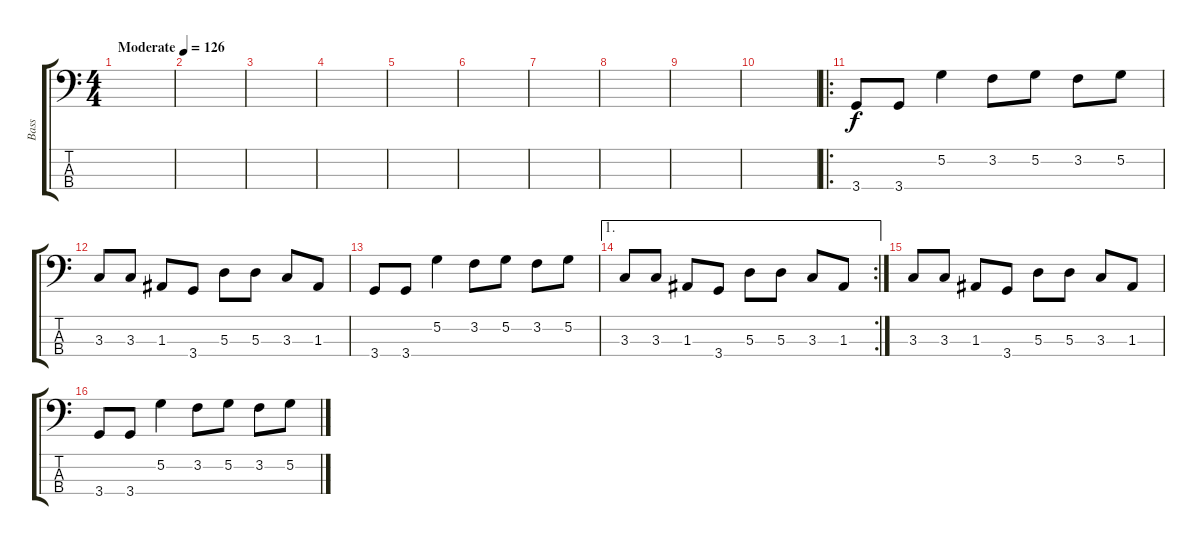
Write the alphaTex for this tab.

\track ("Bass" "Bass") {instrument electricbassfinger}
\staff {score tabs}
\tuning (G2 D2 A1 E1) {hide}
\ts (4 4)
\tempo (126 "Moderate")
\clef f4
\ks c
|
|
|
|
|
|
|
|
|
|
\ro
3.4.8 3.4.8 5.2.4 3.2.8 5.2.8 3.2.8 5.2.8 |
3.3.8 3.3.8 1.3.8 3.4.8 5.3.8 5.3.8 3.3.8 1.3.8 |
3.4.8 3.4.8 5.2.4 3.2.8 5.2.8 3.2.8 5.2.8 |
\ae 1
\rc 2
3.3.8 3.3.8 1.3.8 3.4.8 5.3.8 5.3.8 3.3.8 1.3.8 |
3.3.8 3.3.8 1.3.8 3.4.8 5.3.8 5.3.8 3.3.8 1.3.8 |
3.4.8 3.4.8 5.2.4 3.2.8 5.2.8 3.2.8 5.2.8
